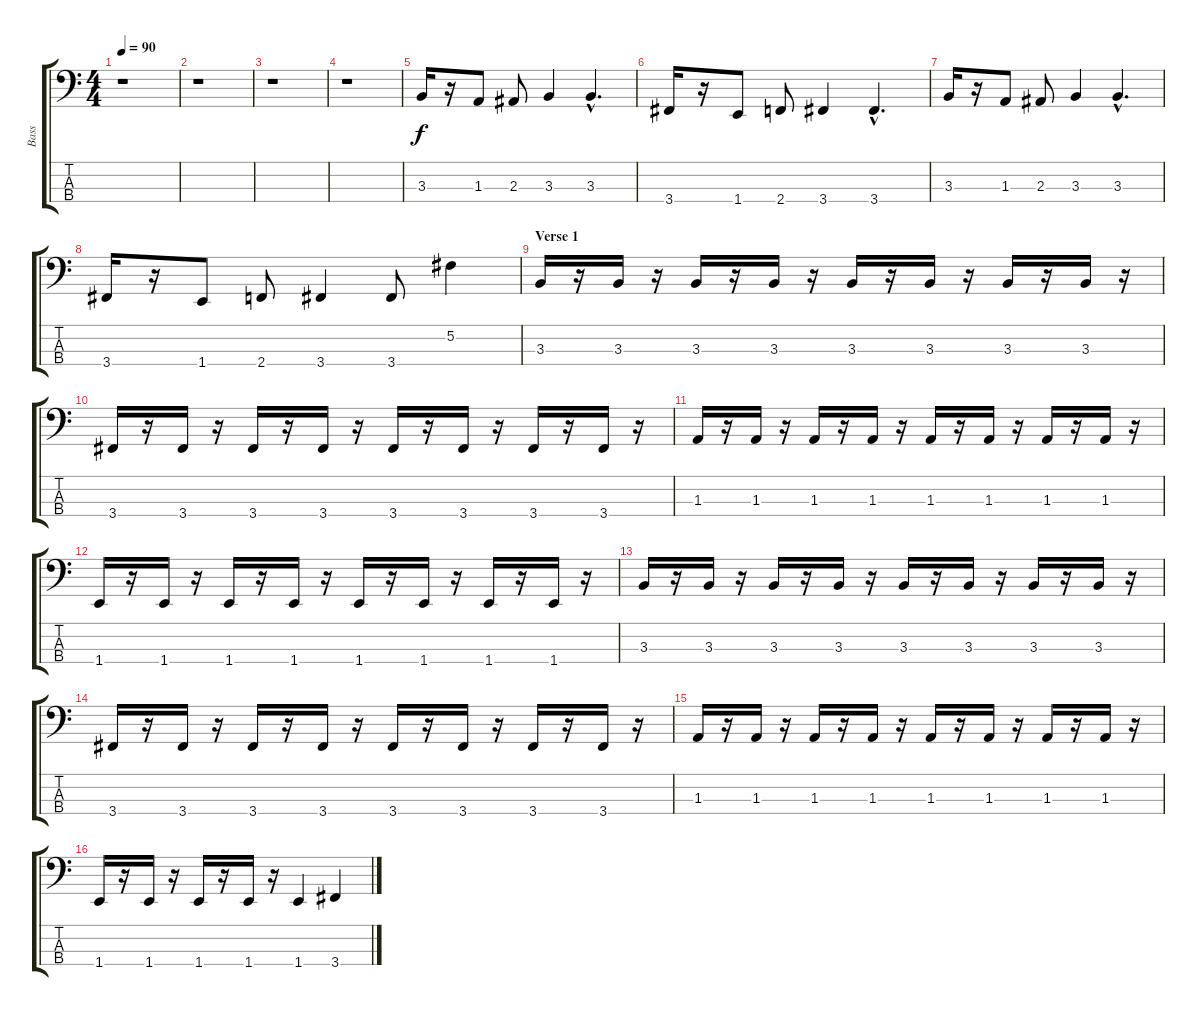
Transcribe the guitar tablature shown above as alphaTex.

\track ("Bass" "Bass") {instrument electricbasspick}
\staff {score tabs}
\tuning (Gb2 Db2 Ab1 Eb1) {hide}
\ts (4 4)
\tempo 90
\clef f4
\ks c
r.1{dy f instrument electricbasspick} |
r.1 |
r.1 |
r.1 |
3.3.16 r.16 1.3.8 2.3.8 3.3.4 3.3{hac}.4{d} |
3.4.16 r.16 1.4.8 2.4.8 3.4.4 3.4{hac}.4{d} |
3.3.16 r.16 1.3.8 2.3.8 3.3.4 3.3{hac}.4{d} |
3.4.16 r.16 1.4.8 2.4.8 3.4.4 3.4.8 5.2.4 |
\section ("" "Verse 1")
3.3.16 r.16 3.3.16 r.16 3.3.16 r.16 3.3.16 r.16 3.3.16 r.16 3.3.16 r.16 3.3.16 r.16 3.3.16 r.16 |
3.4.16 r.16 3.4.16 r.16 3.4.16 r.16 3.4.16 r.16 3.4.16 r.16 3.4.16 r.16 3.4.16 r.16 3.4.16 r.16 |
1.3.16 r.16 1.3.16 r.16 1.3.16 r.16 1.3.16 r.16 1.3.16 r.16 1.3.16 r.16 1.3.16 r.16 1.3.16 r.16 |
1.4.16 r.16 1.4.16 r.16 1.4.16 r.16 1.4.16 r.16 1.4.16 r.16 1.4.16 r.16 1.4.16 r.16 1.4.16 r.16 |
3.3.16 r.16 3.3.16 r.16 3.3.16 r.16 3.3.16 r.16 3.3.16 r.16 3.3.16 r.16 3.3.16 r.16 3.3.16 r.16 |
3.4.16 r.16 3.4.16 r.16 3.4.16 r.16 3.4.16 r.16 3.4.16 r.16 3.4.16 r.16 3.4.16 r.16 3.4.16 r.16 |
1.3.16 r.16 1.3.16 r.16 1.3.16 r.16 1.3.16 r.16 1.3.16 r.16 1.3.16 r.16 1.3.16 r.16 1.3.16 r.16 |
1.4.16 r.16 1.4.16 r.16 1.4.16 r.16 1.4.16 r.16 1.4.4 3.4.4
